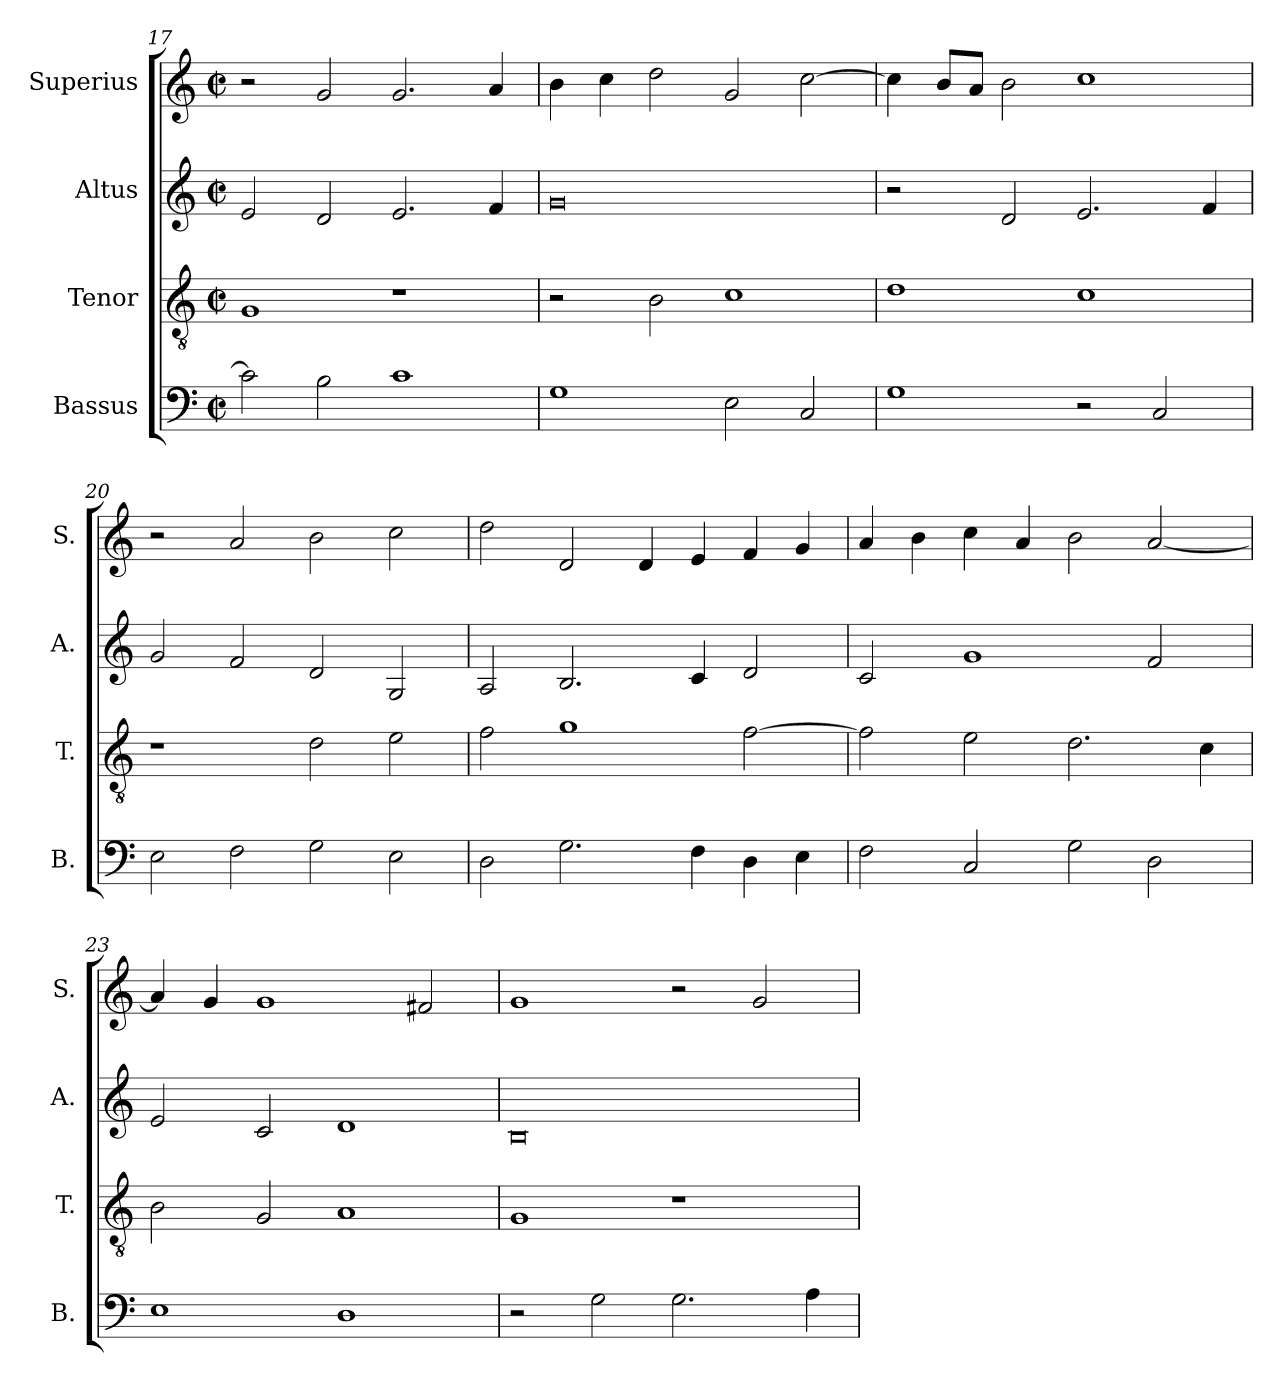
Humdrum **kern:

**kern	**kern	**kern	**kern
*part4	*part3	*part2	*part1
*staff4	*staff3	*staff2	*staff1
*I"Bassus	*I"Tenor	*I"Altus	*I"Superius
*I'B.	*I'T.	*I'A.	*I'S.
*clefF4	*clefGv2	*clefG2	*clefG2
*	*ITrd7c12	*	*
*k[]	*k[]	*k[]	*k[]
*C:	*C:	*C:	*C:
*M2/2	*M2/2	*M2/2	*M2/2
*met(c|)	*met(c|)	*met(c|)	*met(c|)
=17	=17	=17	=17
2ci\]	1GGi	2ei/	2r
2Bi\	.	2di/	2gi/
1ci	1r	2.ei/	2.gi/
.	.	4fi/	4ai/
=18	=18	=18	=18
1Gi	2r	0gi	4bi\
.	.	.	4cci\
.	2BBi\	.	2ddi\
2Ei\	1Ci	.	2gi/
2Ci/	.	.	[>2cci\
!!LO:PB:g=z
=19	=19	=19	=19
1Gi	1Di	2r	4cci\]
.	.	.	8bi/L
.	.	.	8ai/J
.	.	2di/	2bi\
2r	1Ci	2.ei/	1cci
2Ci/	.	.	.
.	.	4fi/	.
=20	=20	=20	=20
2Ei\	1r	2gi/	2r
2Fi\	.	2fi/	2ai/
2Gi\	2Di\	2di/	2bi\
2Ei\	2Ei\	2Gi/	2cci\
=21	=21	=21	=21
2Di\	2Fi\	2Ai/	2ddi\
2.Gi\	1Gi	2.Bi/	2di/
.	.	.	4di/
4Fi\	.	4ci/	4ei/
4Di\	[>2Fi\	2di/	4fi/
4Ei\	.	.	4gi/
=22	=22	=22	=22
2Fi\	2Fi\]	2ci/	4ai/
.	.	.	4bi\
2Ci/	2Ei\	1gi	4cci\
.	.	.	4ai/
2Gi\	2.Di\	.	2bi\
2Di\	.	2fi/	[<2ai/
.	4Ci\	.	.
!!LO:LB:g=z
=23	=23	=23	=23
1Ei	2BBi\	2ei/	4ai/]
.	.	.	4gi/
.	2GGi/	2ci/	1gi
1Di	1AAi	1di	.
.	.	.	2f#Xi/
=24	=24	=24	=24
2r	1GGi	0Bi	1gi
2Gi\	.	.	.
2.Gi\	1r	.	2r
.	.	.	2gi/
4Ai\	.	.	.
=	=	=	=
*-	*-	*-	*-
